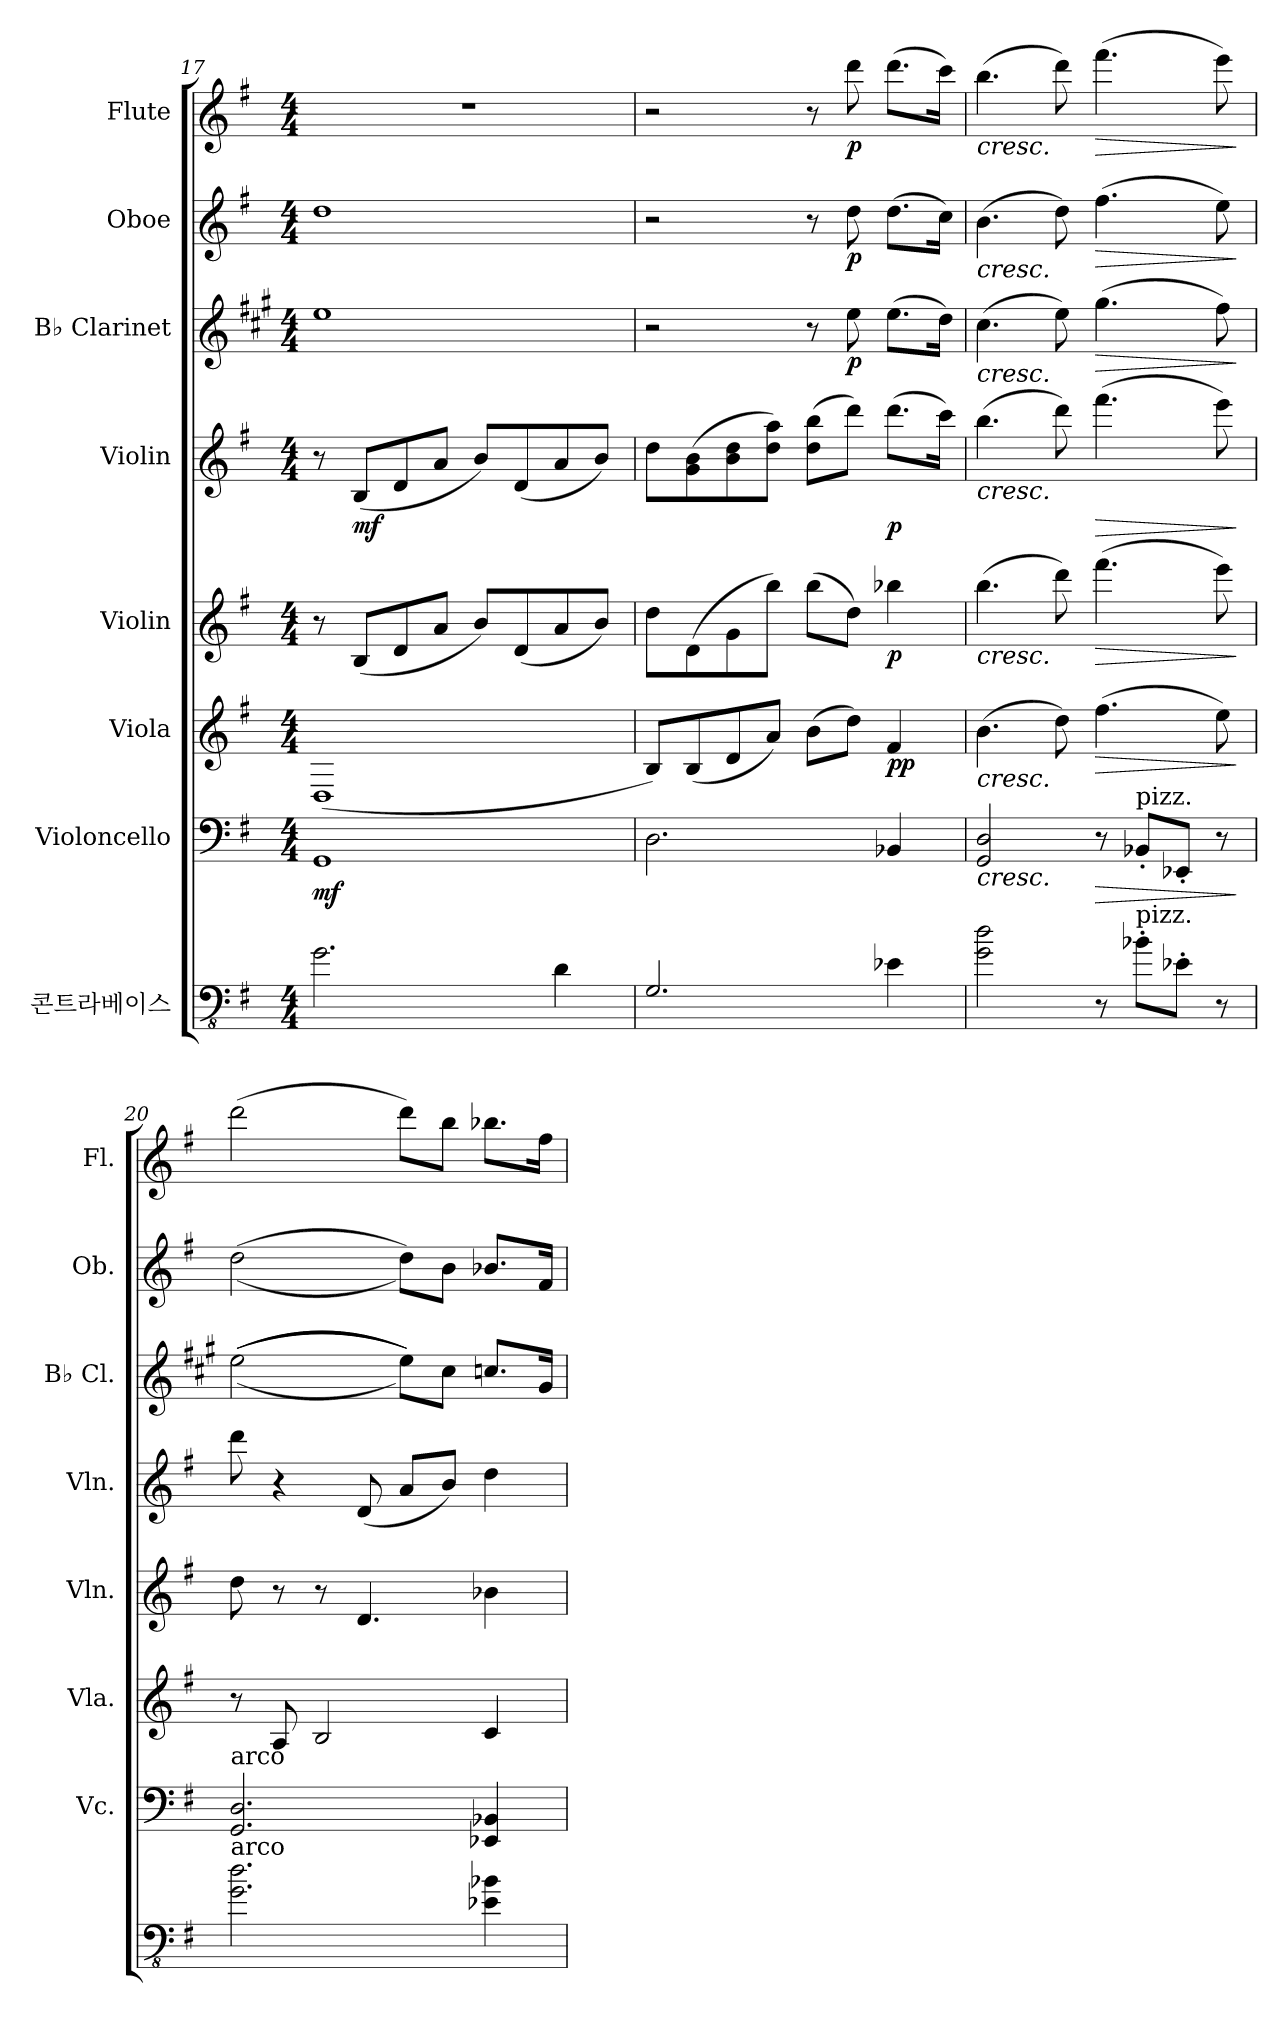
**kern	**kern	**dynam	**kern	**dynam	**kern	**dynam	**kern	**dynam	**kern	**dynam	**kern	**dynam	**kern	**dynam
*part8	*part7	*part7	*part6	*part6	*part5	*part5	*part4	*part4	*part3	*part3	*part2	*part2	*part1	*part1
*staff8	*staff7	*staff7	*staff6	*staff6	*staff5	*staff5	*staff4	*staff4	*staff3	*staff3	*staff2	*staff2	*staff1	*staff1
*I"콘트라베이스	*I"Violoncello	*	*I"Viola	*	*I"Violin	*	*I"Violin	*	*I"B♭ Clarinet	*	*I"Oboe	*	*I"Flute	*
*	*I'Vc.	*	*I'Vla.	*	*I'Vln.	*	*I'Vln.	*	*I'B♭ Cl.	*	*I'Ob.	*	*I'Fl.	*
!!LO:PB:g=z
*clefFv4	*clefF4	*	*clefG2	*	*clefG2	*	*clefG2	*	*clefG2	*	*clefG2	*	*clefG2	*
*ITrd7c12	*	*	*	*	*	*	*	*	*ITrd1c2	*	*	*	*	*
*k[f#]	*k[f#]	*	*k[f#]	*	*k[f#]	*	*k[f#]	*	*k[f#]	*	*k[f#]	*	*k[f#]	*
*M4/4	*M4/4	*	*M4/4	*	*M4/4	*	*M4/4	*	*M4/4	*	*M4/4	*	*M4/4	*
=17	=17	=17	=17	=17	=17	=17	=17	=17	=17	=17	=17	=17	=17	=17
!	!	!LO:DY:b	!	!	!	!	!	!	!	!	!	!	!	!
2.GG\	1GG	mf	(1D	.	8r	.	8r	.	1dd	.	1dd	.	1r	.
!	!	!	!	!	!	!LO:DY:b	!	!	!	!	!	!	!	!
!	!	!	!	!	!	!LO:DY:n=1:b	!	!LO:DY:b	!	!	!	!	!	!
.	.	.	.	.	(8B/L	mf mf	(8B/L	mf	.	.	.	.	.	.
.	.	.	.	.	8d/	.	8d/	.	.	.	.	.	.	.
.	.	.	.	.	8a/J	.	8a/J	.	.	.	.	.	.	.
.	.	.	.	.	8b/L)	.	8b/L)	.	.	.	.	.	.	.
.	.	.	.	.	(8d/	.	(8d/	.	.	.	.	.	.	.
4DD\	.	.	.	.	8a/	.	8a/	.	.	.	.	.	.	.
.	.	.	.	.	8b/J)	.	8b/J)	.	.	.	.	.	.	.
=18	=18	=18	=18	=18	=18	=18	=18	=18	=18	=18	=18	=18	=18	=18
2.GGG/	2.D\	.	8B/L)	.	8dd\L	.	8dd\L	.	2r	.	2r	.	2r	.
.	.	.	(8B/	.	(8d\	.	(8g\ 8b\	.	.	.	.	.	.	.
.	.	.	8d/	.	8g\	.	8b\ 8dd\	.	.	.	.	.	.	.
.	.	.	8a/J)	.	8bb\J)	.	8dd\ 8aa\J)	.	.	.	.	.	.	.
.	.	.	(8b\L	.	(8bb\L	.	(8dd\ 8bb\L	.	8r	.	8r	.	8r	.
!	!	!	!	!	!	!	!	!	!	!LO:DY:b	!	!LO:DY:b	!	!LO:DY:b
.	.	.	8dd\J)	.	8dd\J)	.	8ddd\J)	.	8dd\	p	8dd\	p	8ddd\	p
!	!	!	!	!LO:DY:b	!	!	!	!	!	!	!	!	!	!
!	!	!	!	!LO:DY:n=1:b	!	!LO:DY:b	!	!LO:DY:b	!	!	!	!	!	!
4EE-X\	4BB-X/	.	4f#/	p p	4bb-X\	p	(8.ddd\L	p	(8.dd\L	.	(8.dd\L	.	(8.ddd\L	.
.	.	.	.	.	.	.	16ccc\Jk)	.	16cc\Jk)	.	16cc\Jk)	.	16ccc\Jk)	.
=19	=19	=19	=19	=19	=19	=19	=19	=19	=19	=19	=19	=19	=19	=19
!	!	!LO:HP:b	!	!LO:HP:b	!	!LO:HP:b	!	!LO:HP:b	!	!LO:HP:b	!	!LO:HP:b	!	!LO:HP:b
2GG\ 2D\	2GG/ 2D/	<	(4.b\	<	(4.bb\	<	(4.bb\	<	(4.b\	<	(4.b\	<	(4.bb\	<
.	.	.	8dd\)	.	8ddd\)	.	8ddd\)	.	8dd\)	.	8dd\)	.	8ddd\)	.
!	!	!LO:HP:b	!	!LO:HP:b	!	!LO:HP:b	!	!LO:HP:b	!	!LO:HP:b	!	!LO:HP:b	!	!LO:HP:b
8r	8r	>	(4.ff#\	>	(4.fff#\	>	(4.fff#\	>	(4.ff#\	>	(4.ff#\	>	(4.fff#\	>
!	!LO:TX:a:t=pizz.	!	!	!	!	!	!	!	!	!	!	!	!	!
!LO:TX:a:t=pizz.	!	!	!	!	!	!	!	!	!	!	!	!	!	!
8BB-X'\L	8BB-X'/L	.	.	.	.	.	.	.	.	.	.	.	.	.
8EE-X'\J	8EE-X'/J	.	.	.	.	.	.	.	.	.	.	.	.	.
8r	8r	.	8ee\)	.	8eee\)	.	8eee\)	.	8ee\)	.	8ee\)	.	8eee\)	.
.	.	[ ]	.	[ ]	.	[ ]	.	[ ]	.	[ ]	.	[ ]	.	[ ]
=20	=20	=20	=20	=20	=20	=20	=20	=20	=20	=20	=20	=20	=20	=20
!	!LO:TX:a:t=arco	!	!	!	!	!	!	!	!	!	!	!	!	!
!LO:TX:a:t=arco	!	!	!	!	!	!	!	!	!	!	!	!	!	!
2.GG\ 2.D\	2.GG/ 2.D/	.	8r	.	8dd\	.	8ddd\	.	((((2dd\	.	((2dd\	.	(2ddd\	.
.	.	.	8A/	.	8r	.	4r	.	.	.	.	.	.	.
.	.	.	2B/	.	8r	.	.	.	.	.	.	.	.	.
.	.	.	.	.	4.d/	.	(8d/	.	.	.	.	.	.	.
.	.	.	.	.	.	.	8a/L	.	8dd\L))))	.	8dd\L))	.	8ddd\L)	.
.	.	.	.	.	.	.	8b/J)	.	8b\J	.	8b\J	.	8bb\J	.
4EE-X\ 4BB-X\	4EE-X/ 4BB-X/	.	4c/	.	4b-X\	.	4dd\	.	8.b-X/L	.	8.b-X/L	.	8.bb-X\L	.
.	.	.	.	.	.	.	.	.	16f#/Jk	.	16f#/Jk	.	16ff#\Jk	.
=	=	=	=	=	=	=	=	=	=	=	=	=	=	=
*-	*-	*-	*-	*-	*-	*-	*-	*-	*-	*-	*-	*-	*-	*-
